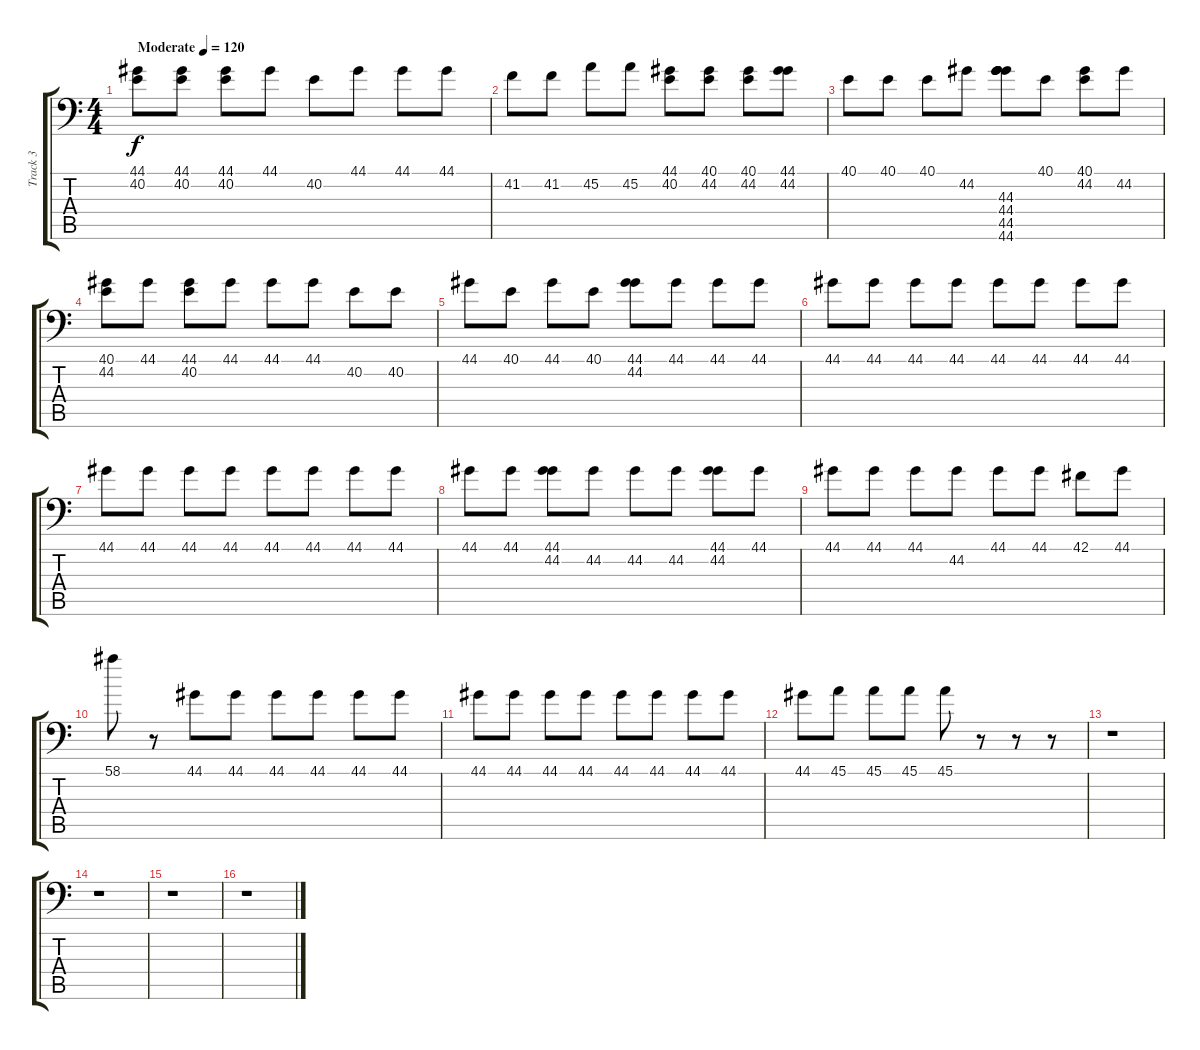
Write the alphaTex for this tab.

\track ("Track 3" "Track 3") {instrument acousticgrandpiano}
\staff {score tabs}
\tuning (C-1 C-1 C-1 C-1 C-1 C-1) {hide}
\ts (4 4)
\tempo (120 "Moderate")
\clef f4
\ks c
(44.1 40.2).8{dy f instrument acousticgrandpiano} (44.1 40.2).8 (44.1 40.2).8 44.1.8 40.2.8 44.1.8 44.1.8 44.1.8 |
41.2.8 41.2.8 45.2.8 45.2.8 (44.1 40.2).8 (40.1 44.2).8 (40.1 44.2).8 (44.1 44.2).8 |
40.1.8 40.1.8 40.1.8 44.2.8 (44.3 44.4 44.5 44.6).8 40.1.8 (40.1 44.2).8 44.2.8 |
(40.1 44.2).8 44.1.8 (44.1 40.2).8 44.1.8 44.1.8 44.1.8 40.2.8 40.2.8 |
44.1.8 40.1.8 44.1.8 40.1.8 (44.1 44.2).8 44.1.8 44.1.8 44.1.8 |
44.1.8 44.1.8 44.1.8 44.1.8 44.1.8 44.1.8 44.1.8 44.1.8 |
44.1.8 44.1.8 44.1.8 44.1.8 44.1.8 44.1.8 44.1.8 44.1.8 |
44.1.8 44.1.8 (44.1 44.2).8 44.2.8 44.2.8 44.2.8 (44.1 44.2).8 44.1.8 |
44.1.8 44.1.8 44.1.8 44.2.8 44.1.8 44.1.8 42.1.8 44.1.8 |
58.1.8 r.8 44.1.8 44.1.8 44.1.8 44.1.8 44.1.8 44.1.8 |
44.1.8 44.1.8 44.1.8 44.1.8 44.1.8 44.1.8 44.1.8 44.1.8 |
44.1.8 45.1.8 45.1.8 45.1.8 45.1.8 r.8 r.8 r.8 |
r.1 |
r.1 |
r.1 |
r.1
